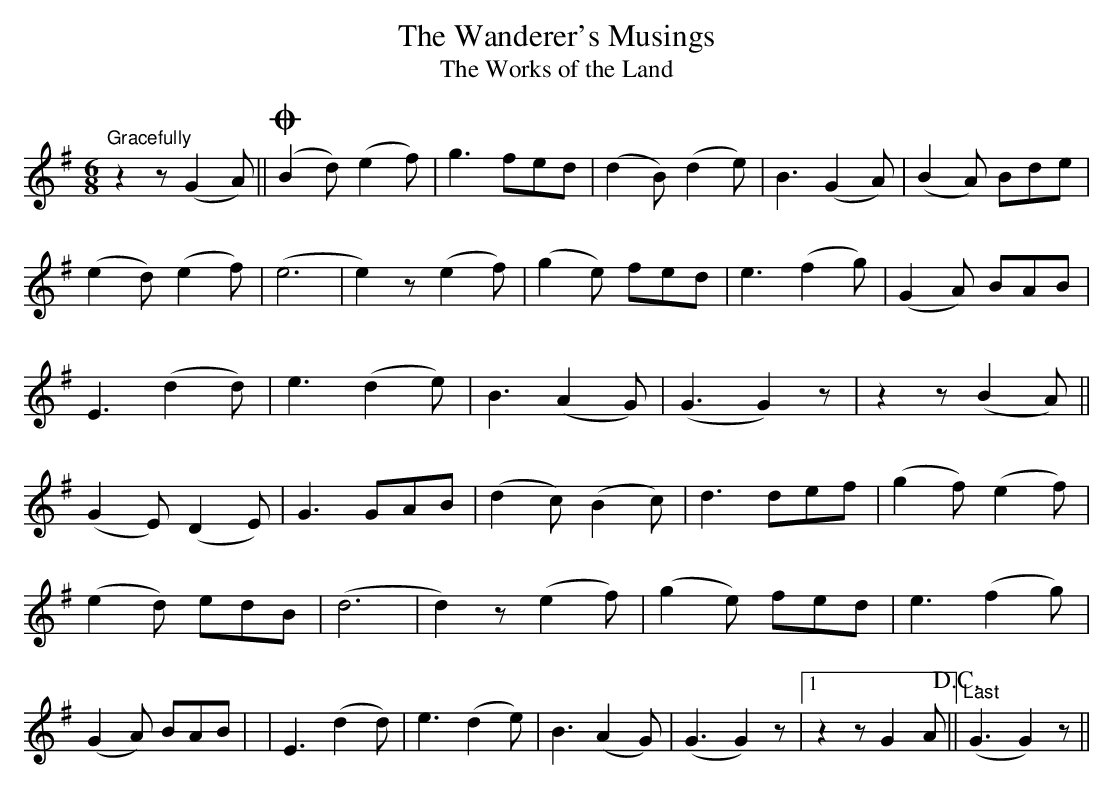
X:1
T:Wanderer's Musings, The
T:Works of the Land, The
M:6/8
L:1/8
K:G
"Gracefully"z2 z (G2A)||O(B2 d) (e2f)|g3 fed|(d2B) (d2e)|B3 (G2A)|(B2A) Bde|
(e2d) (e2f)|(e6|e2) z(e2f)|(g2e) fed|e3 (f2g)|(G2A) BAB|
E3 (d2d)|e3 (d2e)|B3 (A2G)|(G3 G2)z|z2 z (B2A)||
(G2E) (D2E)|G3 GAB|(d2c) (B2c)|d3 def|(g2f) (e2f)|
(e2d) edB|(d6|d2) z (e2f)|(g2e) fed|e3 (f2g)|
(G2A) BAB|)|E3 (d2d)|e3 (d2e)|B3 (A2G)|(G3 G2)z|1 z2 z G2A!D.C.!||"Last"(G3G2)z||
